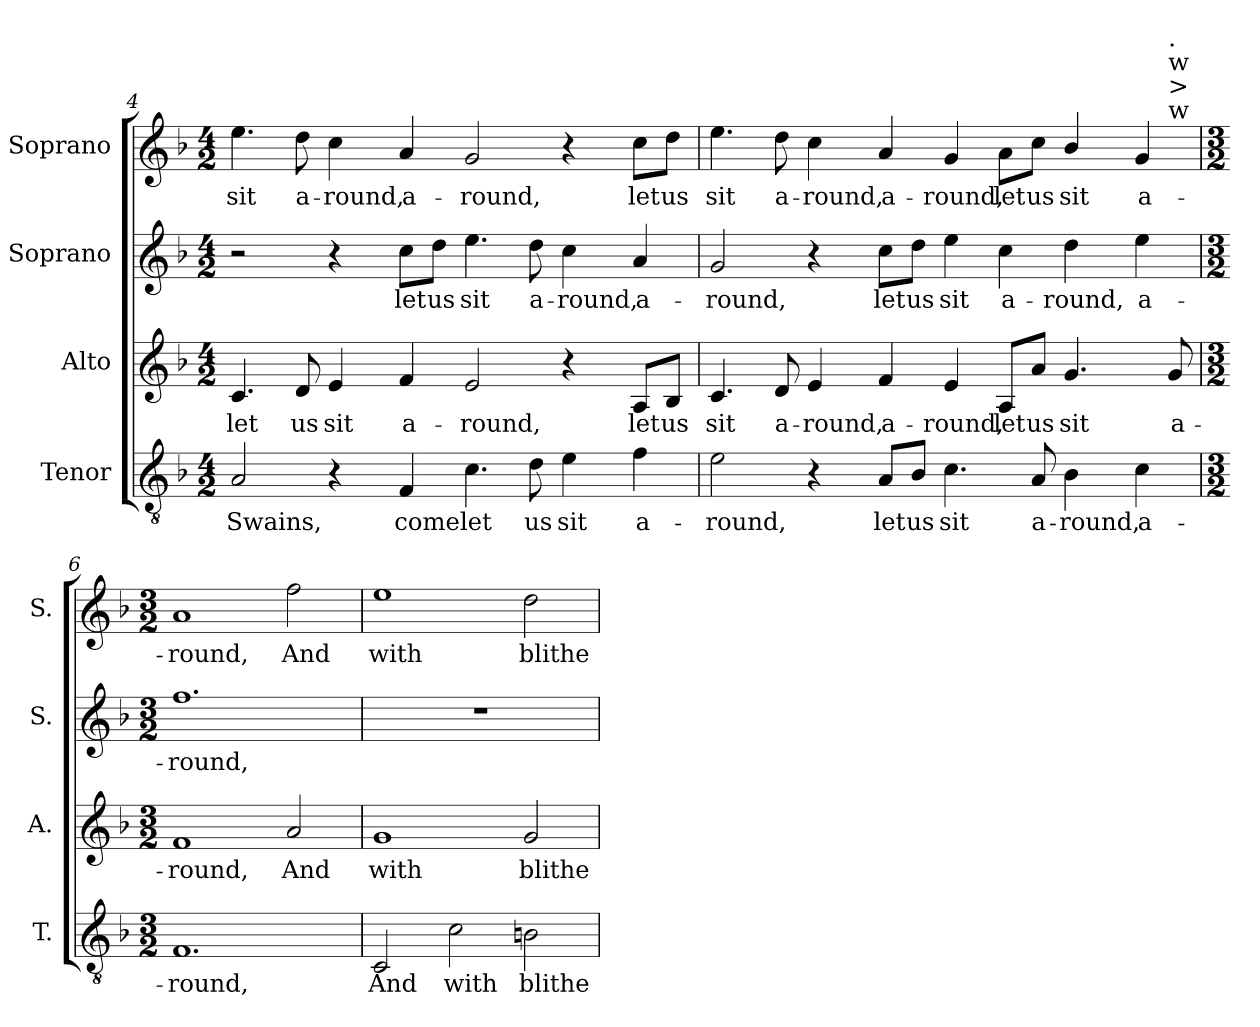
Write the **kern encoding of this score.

**kern	**text	**kern	**text	**kern	**text	**kern	**text
*part4	*part4	*part3	*part3	*part2	*part2	*part1	*part1
*staff4	*staff4	*staff3	*staff3	*staff2	*staff2	*staff1	*staff1
*I"Tenor	*	*I"Alto	*	*I"Soprano	*	*I"Soprano	*
*I'T.	*	*I'A.	*	*I'S.	*	*I'S.	*
!!LO:LB:g=z
*clefGv2	*	*clefG2	*	*clefG2	*	*clefG2	*
*ITrd7c12	*	*	*	*	*	*	*
*k[b-]	*	*k[b-]	*	*k[b-]	*	*k[b-]	*
*F:	*	*F:	*	*F:	*	*F:	*
*M4/2	*	*M4/2	*	*M4/2	*	*M4/2	*
=4	=4	=4	=4	=4	=4	=4	=4
!	!LO:LY:b:color=#000000	!	!	!	!	!	!
!	!	!	!LO:LY:b:color=#000000	!	!	!	!
!	!	!	!	!	!	!	!LO:LY:b:color=#000000
2AAi/	Swains,	4.ci/	let	2r	.	4.eei\	sit
!	!	!	!LO:LY:b:color=#000000	!	!	!	!
!	!	!	!	!	!	!	!LO:LY:b:color=#000000
.	.	8di/	us	.	.	8ddi\	a-
!	!	!	!LO:LY:b:color=#000000	!	!	!	!
!	!	!	!	!	!	!	!LO:LY:b:color=#000000
4r	.	4ei/	sit	4r	.	4cci\	-round,
!	!LO:LY:b:color=#000000	!	!	!	!	!	!
!	!	!	!LO:LY:b:color=#000000	!	!	!	!
!	!	!	!	!	!LO:LY:b:color=#000000	!	!
!	!	!	!	!	!	!	!LO:LY:b:color=#000000
4FFi/	come	4fi/	a-	8cci\L	let	4ai/	a-
!	!	!	!	!	!LO:LY:b:color=#000000	!	!
.	.	.	.	8ddi\J	us	.	.
!	!LO:LY:b:color=#000000	!	!	!	!	!	!
!	!	!	!LO:LY:b:color=#000000	!	!	!	!
!	!	!	!	!	!LO:LY:b:color=#000000	!	!
!	!	!	!	!	!	!	!LO:LY:b:color=#000000
4.Ci\	let	2ei/	-round,	4.eei\	sit	2gi/	-round,
!	!LO:LY:b:color=#000000	!	!	!	!	!	!
!	!	!	!	!	!LO:LY:b:color=#000000	!	!
8Di\	us	.	.	8ddi\	a-	.	.
!	!LO:LY:b:color=#000000	!	!	!	!	!	!
!	!	!	!	!	!LO:LY:b:color=#000000	!	!
4Ei\	sit	4r	.	4cci\	-round,	4r	.
!	!LO:LY:b:color=#000000	!	!	!	!	!	!
!	!	!	!LO:LY:b:color=#000000	!	!	!	!
!	!	!	!	!	!LO:LY:b:color=#000000	!	!
!	!	!	!	!	!	!	!LO:LY:b:color=#000000
4Fi\	a-	8Ai/L	let	4ai/	a-	8cci\L	let
!	!	!	!LO:LY:b:color=#000000	!	!	!	!
!	!	!	!	!	!	!	!LO:LY:b:color=#000000
.	.	8B-i/J	us	.	.	8ddi\J	us
=5	=5	=5	=5	=5	=5	=5	=5
!	!LO:LY:b:color=#000000	!	!	!	!	!	!
!	!	!	!LO:LY:b:color=#000000	!	!	!	!
!	!	!	!	!	!LO:LY:b:color=#000000	!	!
!	!	!	!	!	!	!	!LO:LY:b:color=#000000
*	*	*	*	*	*	*^	*
2Ei\	-round,	4.ci/	sit	2gi/	-round,	4.eei\	1...ryy	sit
!	!	!	!LO:LY:b:color=#000000	!	!	!	!	!
!	!	!	!	!	!	!	!	!LO:LY:b:color=#000000
.	.	8di/	a-	.	.	8ddi\	.	a-
!	!	!	!LO:LY:b:color=#000000	!	!	!	!	!
!	!	!	!	!	!	!	!	!LO:LY:b:color=#000000
4r	.	4ei/	-round,	4r	.	4cci\	.	-round,
!	!LO:LY:b:color=#000000	!	!	!	!	!	!	!
!	!	!	!LO:LY:b:color=#000000	!	!	!	!	!
!	!	!	!	!	!LO:LY:b:color=#000000	!	!	!
!	!	!	!	!	!	!	!	!LO:LY:b:color=#000000
8AAi/L	let	4fi/	a-	8cci\L	let	4ai/	.	a-
!	!LO:LY:b:color=#000000	!	!	!	!	!	!	!
!	!	!	!	!	!LO:LY:b:color=#000000	!	!	!
8BB-i/J	us	.	.	8ddi\J	us	.	.	.
!	!LO:LY:b:color=#000000	!	!	!	!	!	!	!
!	!	!	!LO:LY:b:color=#000000	!	!	!	!	!
!	!	!	!	!	!LO:LY:b:color=#000000	!	!	!
!	!	!	!	!	!	!	!	!LO:LY:b:color=#000000
4.Ci\	sit	4ei/	-round,	4eei\	sit	4gi/	.	-round,
!	!	!	!LO:LY:b:color=#000000	!	!	!	!	!
!	!	!	!	!	!LO:LY:b:color=#000000	!	!	!
!	!	!	!	!	!	!	!	!LO:LY:b:color=#000000
.	.	8Ai/L	let	4cci\	a-	8ai\L	.	let
!	!LO:LY:b:color=#000000	!	!	!	!	!	!	!
!	!	!	!LO:LY:b:color=#000000	!	!	!	!	!
!	!	!	!	!	!	!	!	!LO:LY:b:color=#000000
8AAi/	a-	8ai/J	us	.	.	8cci\J	.	us
!	!LO:LY:b:color=#000000	!	!	!	!	!	!	!
!	!	!	!LO:LY:b:color=#000000	!	!	!	!	!
!	!	!	!	!	!LO:LY:b:color=#000000	!	!	!
!	!	!	!	!	!	!	!	!LO:LY:b:color=#000000
4BB-i\	-round,	4.gi/	sit	4ddi\	-round,	4b-i/	.	sit
!	!LO:LY:b:color=#000000	!	!	!	!	!	!	!
!	!	!	!	!	!LO:LY:b:color=#000000	!	!	!
!	!	!	!	!	!	!	!	!LO:LY:b:color=#000000
4Ci\	a-	.	.	4eei\	a-	4gi/	.	a-
!	!	!	!	!	!	!	!LO:TX:t=w	!
!	!	!	!	!	!	!	!LO:TX:t=>	!
!	!	!	!	!	!	!	!LO:TX:t=w	!
!	!	!	!	!	!	!	!LO:TX:t=.	!
!	!	!	!LO:LY:b:color=#000000	!	!	!	!	!
.	.	8gi/	a-	.	.	.	8ryy	.
*	*	*	*	*	*	*v	*v	*
=6	=6	=6	=6	=6	=6	=6	=6
*M3/2	*	*M3/2	*	*M3/2	*	*M3/2	*
*	*	*	*	*	*	*^	*
!	!LO:LY:b:color=#000000	!	!	!	!	!	!	!
*	*	*	*	*	*	*v	*v	*
*	*	*	*	*	*	*^	*
!	!	!	!LO:LY:b:color=#000000	!	!	!	!	!
*	*	*	*	*	*	*v	*v	*
*	*	*	*	*	*	*^	*
!	!	!	!	!	!LO:LY:b:color=#000000	!	!	!
*	*	*	*	*	*	*v	*v	*
*	*	*	*	*	*	*^	*
!	!	!	!	!	!	!	!	!LO:LY:b:color=#000000
*	*	*	*	*	*	*v	*v	*
1.FFi	-round,	1fi	-round,	1.ffi	-round,	1ai	-round,
!	!	!	!LO:LY:b:color=#000000	!	!	!	!
!	!	!	!	!	!	!	!LO:LY:b:color=#000000
.	.	2ai/	And	.	.	2ffi\	And
!!LO:LB:g=z
=7	=7	=7	=7	=7	=7	=7	=7
!	!LO:LY:b:color=#000000	!	!	!	!	!	!
!	!	!	!LO:LY:b:color=#000000	!LO:N:vis=1	!	!	!
!	!	!	!	!	!	!	!LO:LY:b:color=#000000
2CCi/	And	1gi	with	1.r	.	1eei	with
!	!LO:LY:b:color=#000000	!	!	!	!	!	!
2Ci\	with	.	.	.	.	.	.
!	!LO:LY:b:color=#000000	!	!	!	!	!	!
!	!	!	!LO:LY:b:color=#000000	!	!	!	!
!	!	!	!	!	!	!	!LO:LY:b:color=#000000
2BBni\	blithe	2gi/	blithe	.	.	2ddi\	blithe
=	=	=	=	=	=	=	=
*-	*-	*-	*-	*-	*-	*-	*-
